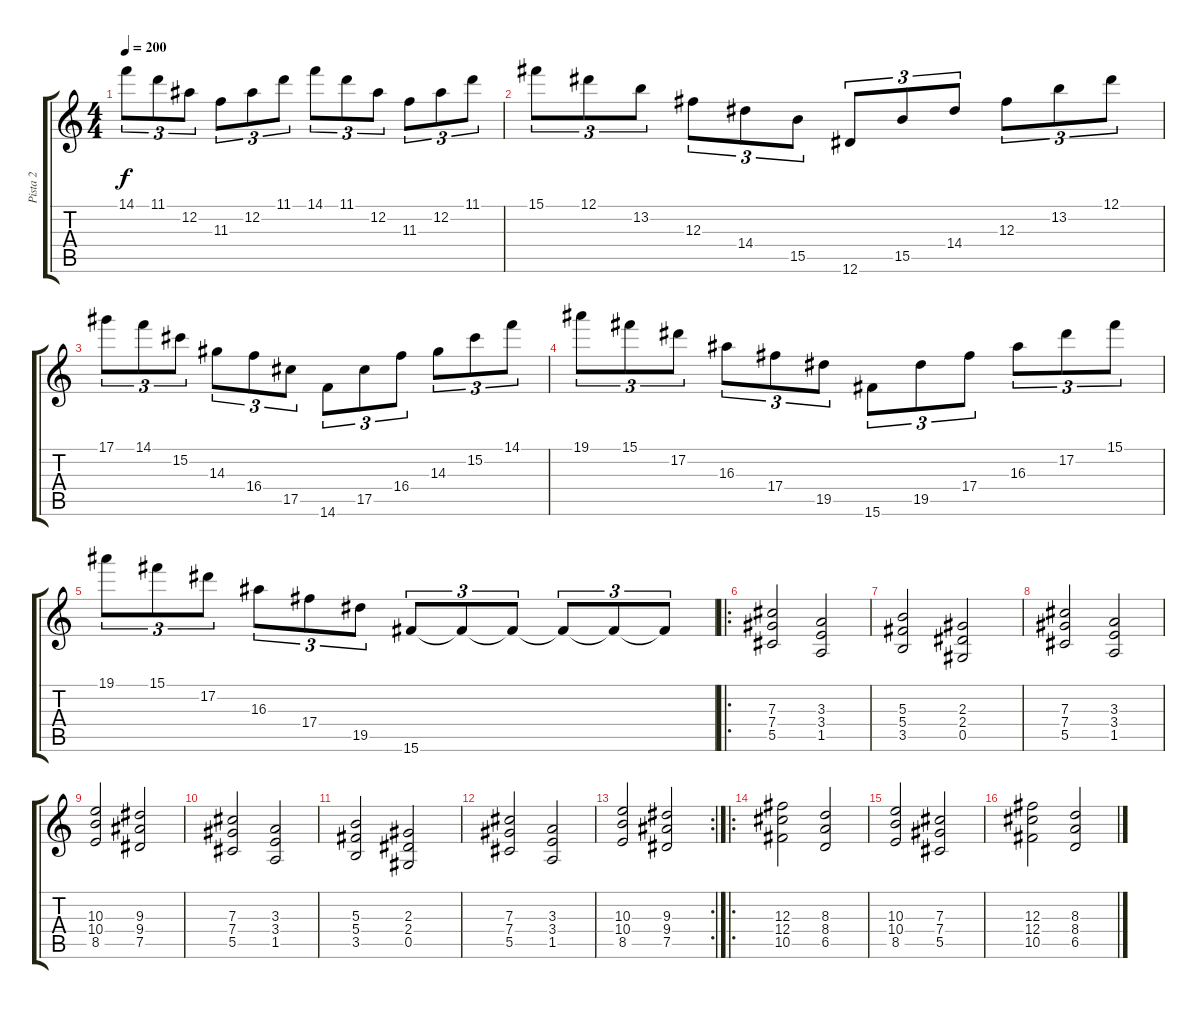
\track ("Pista 2" "Pista 2") {instrument distortionguitar}
\staff {score tabs}
\tuning (Eb4 Bb3 Gb3 Db3 Ab2 Eb2) {hide}
\ts (4 4)
\tempo 200
\clef g2
\ks c
14.1.8{tu (3 2) dy f} 11.1.8{tu (3 2)} 12.2.8{tu (3 2)} 11.3.8{tu (3 2)} 12.2.8{tu (3 2)} 11.1.8{tu (3 2)} 14.1.8{tu (3 2)} 11.1.8{tu (3 2)} 12.2.8{tu (3 2)} 11.3.8{tu (3 2)} 12.2.8{tu (3 2)} 11.1.8{tu (3 2)} |
15.1.8{tu (3 2)} 12.1.8{tu (3 2)} 13.2.8{tu (3 2)} 12.3.8{tu (3 2)} 14.4.8{tu (3 2)} 15.5.8{tu (3 2)} 12.6.8{tu (3 2)} 15.5.8{tu (3 2)} 14.4.8{tu (3 2)} 12.3.8{tu (3 2)} 13.2.8{tu (3 2)} 12.1.8{tu (3 2)} |
17.1.8{tu (3 2)} 14.1.8{tu (3 2)} 15.2.8{tu (3 2)} 14.3.8{tu (3 2)} 16.4.8{tu (3 2)} 17.5.8{tu (3 2)} 14.6.8{tu (3 2)} 17.5.8{tu (3 2)} 16.4.8{tu (3 2)} 14.3.8{tu (3 2)} 15.2.8{tu (3 2)} 14.1.8{tu (3 2)} |
19.1.8{tu (3 2)} 15.1.8{tu (3 2)} 17.2.8{tu (3 2)} 16.3.8{tu (3 2)} 17.4.8{tu (3 2)} 19.5.8{tu (3 2)} 15.6.8{tu (3 2)} 19.5.8{tu (3 2)} 17.4.8{tu (3 2)} 16.3.8{tu (3 2)} 17.2.8{tu (3 2)} 15.1.8{tu (3 2)} |
19.1.8{tu (3 2)} 15.1.8{tu (3 2)} 17.2.8{tu (3 2)} 16.3.8{tu (3 2)} 17.4.8{tu (3 2)} 19.5.8{tu (3 2)} 15.6.8{tu (3 2)} 15.6{t}.8{tu (3 2)} 15.6{t}.8{tu (3 2)} 15.6{t}.8{tu (3 2)} 15.6{t}.8{tu (3 2)} 15.6{t}.8{tu (3 2)} |
\ro
(7.3 7.4 5.5).2 (3.3 3.4 1.5).2 |
(5.3 5.4 3.5).2 (2.3 2.4 0.5).2 |
(7.3 7.4 5.5).2 (3.3 3.4 1.5).2 |
(10.3 10.4 8.5).2 (9.3 9.4 7.5).2 |
(7.3 7.4 5.5).2 (3.3 3.4 1.5).2 |
(5.3 5.4 3.5).2 (2.3 2.4 0.5).2 |
(7.3 7.4 5.5).2 (3.3 3.4 1.5).2 |
\rc 2
(10.3 10.4 8.5).2 (9.3 9.4 7.5).2 |
\ro
(12.3 12.4 10.5).2 (8.3 8.4 6.5).2 |
(10.3 10.4 8.5).2 (7.3 7.4 5.5).2 |
(12.3 12.4 10.5).2 (8.3 8.4 6.5).2
